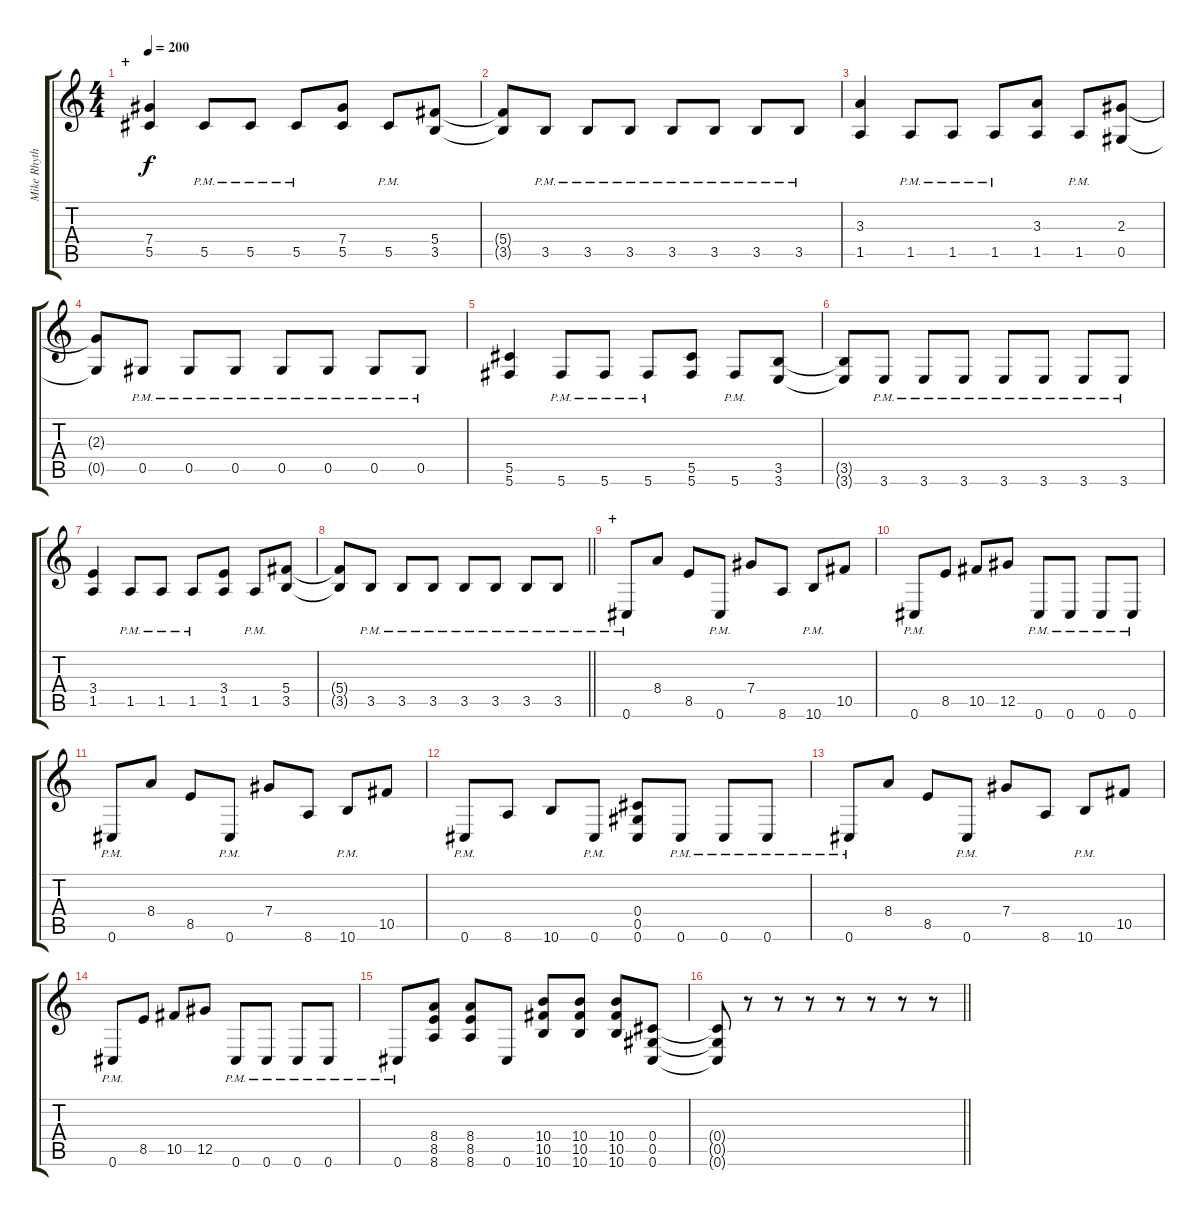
\track ("Mike Rhythm" "Mike Rhyth") {instrument distortionguitar}
\staff {score tabs}
\tuning (Eb4 Bb3 Gb3 Db3 Ab2 Db2) {hide}
\ts (4 4)
\section ("" "+")
\tempo 200
\clef g2
\ks c
(7.4 5.5).4{dy f} 5.5{pm}.8 5.5{pm}.8 5.5{pm}.8 (7.4 5.5).8 5.5{pm}.8 (5.4 3.5).8 |
(5.4{t} 3.5{t}).8 3.5{pm}.8 3.5{pm}.8 3.5{pm}.8 3.5{pm}.8 3.5{pm}.8 3.5{pm}.8 3.5{pm}.8 |
(3.3 1.5).4 1.5{pm}.8 1.5{pm}.8 1.5{pm}.8 (3.3 1.5).8 1.5{pm}.8 (2.3 0.5).8 |
(2.3{t} 0.5{t}).8 0.5{pm}.8 0.5{pm}.8 0.5{pm}.8 0.5{pm}.8 0.5{pm}.8 0.5{pm}.8 0.5{pm}.8 |
(5.5 5.6).4 5.6{pm}.8 5.6{pm}.8 5.6{pm}.8 (5.5 5.6).8 5.6{pm}.8 (3.5 3.6).8 |
(3.5{t} 3.6{t}).8 3.6{pm}.8 3.6{pm}.8 3.6{pm}.8 3.6{pm}.8 3.6{pm}.8 3.6{pm}.8 3.6{pm}.8 |
(3.4 1.5).4 1.5{pm}.8 1.5{pm}.8 1.5{pm}.8 (3.4 1.5).8 1.5{pm}.8 (5.4 3.5).8 |
\barLineRight lightlight
(5.4{t} 3.5{t}).8 3.5{pm}.8 3.5{pm}.8 3.5{pm}.8 3.5{pm}.8 3.5{pm}.8 3.5{pm}.8 3.5{pm}.8 |
\section ("" "+")
0.6{pm}.8 8.4.8 8.5.8 0.6{pm}.8 7.4.8 8.6.8 10.6{pm}.8 10.5.8 |
0.6{pm}.8 8.5.8 10.5.8 12.5.8 0.6{pm}.8 0.6{pm}.8 0.6{pm}.8 0.6{pm}.8 |
0.6{pm}.8 8.4.8 8.5.8 0.6{pm}.8 7.4.8 8.6.8 10.6{pm}.8 10.5.8 |
0.6{pm}.8 8.6.8 10.6.8 0.6{pm}.8 (0.4 0.5 0.6).8 0.6{pm}.8 0.6{pm}.8 0.6{pm}.8 |
0.6{pm}.8 8.4.8 8.5.8 0.6{pm}.8 7.4.8 8.6.8 10.6{pm}.8 10.5.8 |
0.6{pm}.8 8.5.8 10.5.8 12.5.8 0.6{pm}.8 0.6{pm}.8 0.6{pm}.8 0.6{pm}.8 |
0.6{pm}.8 (8.4 8.5 8.6).8 (8.4 8.5 8.6).8 0.6.8 (10.4 10.5 10.6).8 (10.4 10.5 10.6).8 (10.4 10.5 10.6).8 (0.4 0.5 0.6).8 |
\barLineRight lightlight
(0.4{t} 0.5{t} 0.6{t}).8 r.8 r.8 r.8 r.8 r.8 r.8 r.8
